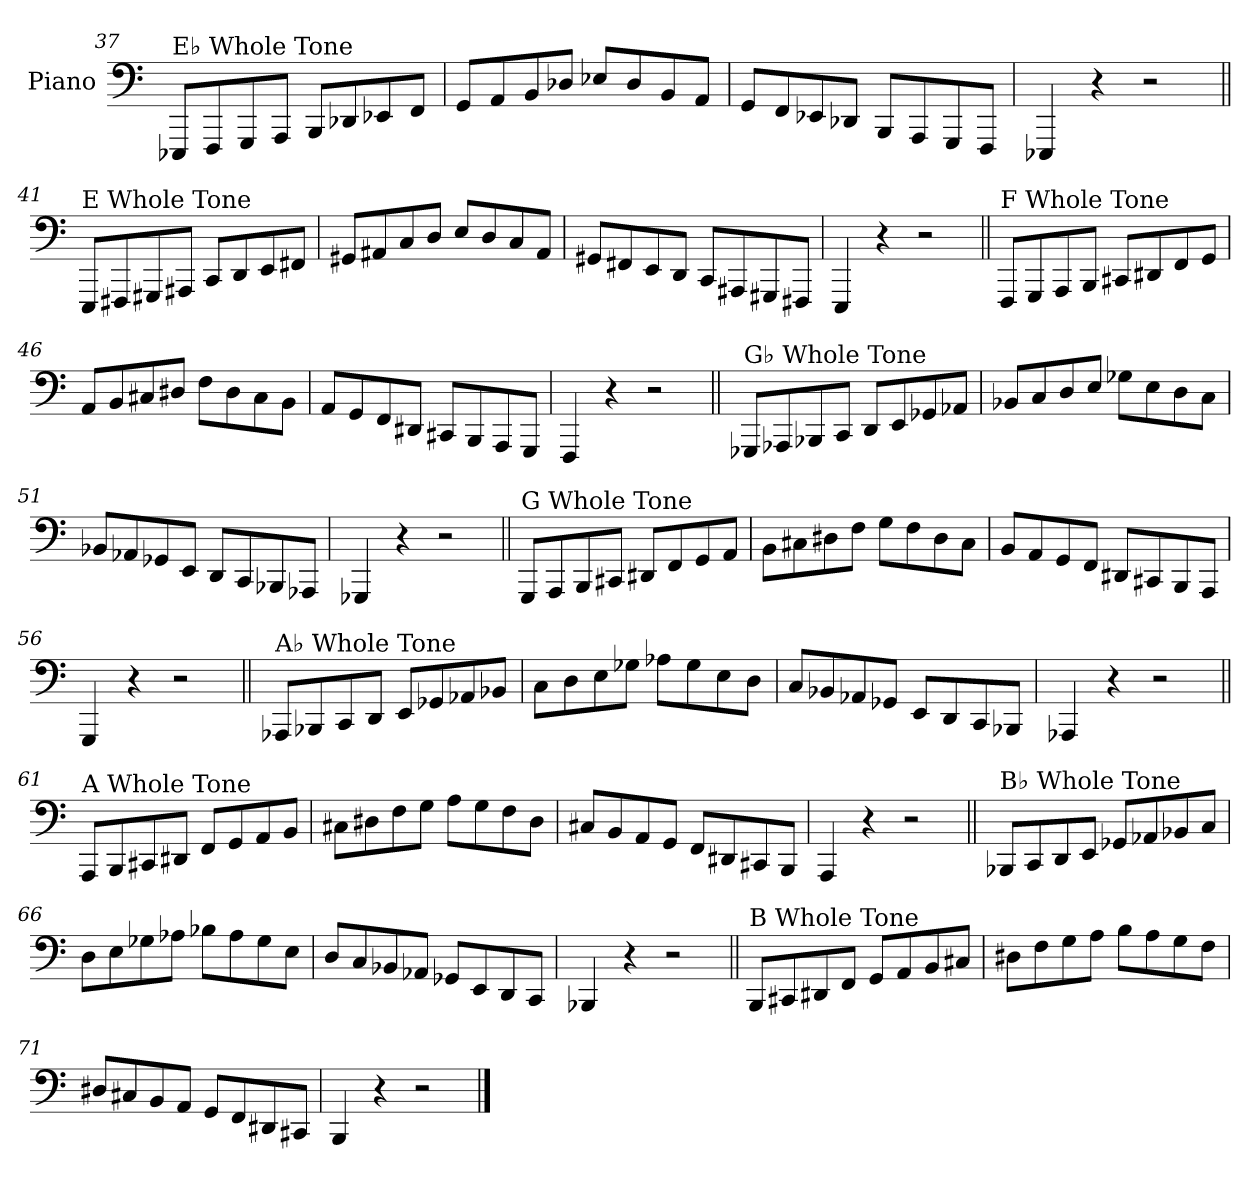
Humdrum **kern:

**kern
*part1
*staff1
*I"Piano
*I'Pno.
!!LO:LB:g=z
*clefF4
*k[]
=37
!LO:TX:a:t=E♭ Whole Tone
8EEE-X/L
8FFF/
8GGG/
8AAA/J
8BBB/L
8DD-X/
8EE-X/
8FF/J
=38
8GG/L
8AA/
8BB/
8D-X/J
8E-X/L
8D-/
8BB/
8AA/J
=39
8GG/L
8FF/
8EE-X/
8DD-X/J
8BBB/L
8AAA/
8GGG/
8FFF/J
=40
4EEE-X/
4r
2r
!!LO:LB:g=z
=41||
!LO:TX:a:t=E Whole Tone
8EEE/L
8FFF#X/
8GGG#X/
8AAA#X/J
8CC/L
8DD/
8EE/
8FF#X/J
=42
8GG#X/L
8AA#X/
8C/
8D/J
8E/L
8D/
8C/
8AA#/J
=43
8GG#X/L
8FF#X/
8EE/
8DD/J
8CC/L
8AAA#X/
8GGG#X/
8FFF#X/J
=44
4EEE/
4r
2r
!!LO:LB:g=z
=45||
!LO:TX:a:t=F Whole Tone
8FFF/L
8GGG/
8AAA/
8BBB/J
8CC#X/L
8DD#X/
8FF/
8GG/J
=46
8AA/L
8BB/
8C#X/
8D#X/J
8F\L
8D#\
8C#\
8BB\J
=47
8AA/L
8GG/
8FF/
8DD#X/J
8CC#X/L
8BBB/
8AAA/
8GGG/J
=48
4FFF/
4r
2r
!!LO:PB:g=z
=49||
!LO:TX:a:t=G♭ Whole Tone
8GGG-X/L
8AAA-X/
8BBB-X/
8CC/J
8DD/L
8EE/
8GG-X/
8AA-X/J
=50
8BB-X/L
8C/
8D/
8E/J
8G-X\L
8E\
8D\
8C\J
=51
8BB-X/L
8AA-X/
8GG-X/
8EE/J
8DD/L
8CC/
8BBB-X/
8AAA-X/J
=52
4GGG-X/
4r
2r
!!LO:LB:g=z
=53||
!LO:TX:a:t=G Whole Tone
8GGG/L
8AAA/
8BBB/
8CC#X/J
8DD#X/L
8FF/
8GG/
8AA/J
=54
8BB\L
8C#X\
8D#X\
8F\J
8G\L
8F\
8D#\
8C#\J
=55
8BB/L
8AA/
8GG/
8FF/J
8DD#X/L
8CC#X/
8BBB/
8AAA/J
=56
4GGG/
4r
2r
!!LO:LB:g=z
=57||
!LO:TX:a:t=A♭ Whole Tone
8AAA-X/L
8BBB-X/
8CC/
8DD/J
8EE/L
8GG-X/
8AA-X/
8BB-X/J
=58
8C\L
8D\
8E\
8G-X\J
8A-X\L
8G-\
8E\
8D\J
=59
8C/L
8BB-X/
8AA-X/
8GG-X/J
8EE/L
8DD/
8CC/
8BBB-X/J
=60
4AAA-X/
4r
2r
!!LO:LB:g=z
=61||
!LO:TX:a:t=A Whole Tone
8AAA/L
8BBB/
8CC#X/
8DD#X/J
8FF/L
8GG/
8AA/
8BB/J
=62
8C#X\L
8D#X\
8F\
8G\J
8A\L
8G\
8F\
8D#\J
=63
8C#X/L
8BB/
8AA/
8GG/J
8FF/L
8DD#X/
8CC#X/
8BBB/J
=64
4AAA/
4r
2r
!!LO:LB:g=z
=65||
!LO:TX:a:t=B♭ Whole Tone
8BBB-X/L
8CC/
8DD/
8EE/J
8GG-X/L
8AA-X/
8BB-X/
8C/J
=66
8D\L
8E\
8G-X\
8A-X\J
8B-X\L
8A-\
8G-\
8E\J
=67
8D/L
8C/
8BB-X/
8AA-X/J
8GG-X/L
8EE/
8DD/
8CC/J
=68
4BBB-X/
4r
2r
!!LO:LB:g=z
=69||
!LO:TX:a:t=B Whole Tone
8BBB/L
8CC#X/
8DD#X/
8FF/J
8GG/L
8AA/
8BB/
8C#X/J
=70
8D#X\L
8F\
8G\
8A\J
8B\L
8A\
8G\
8F\J
=71
8D#X/L
8C#X/
8BB/
8AA/J
8GG/L
8FF/
8DD#X/
8CC#X/J
=72
4BBB/
4r
2r
==
*-
